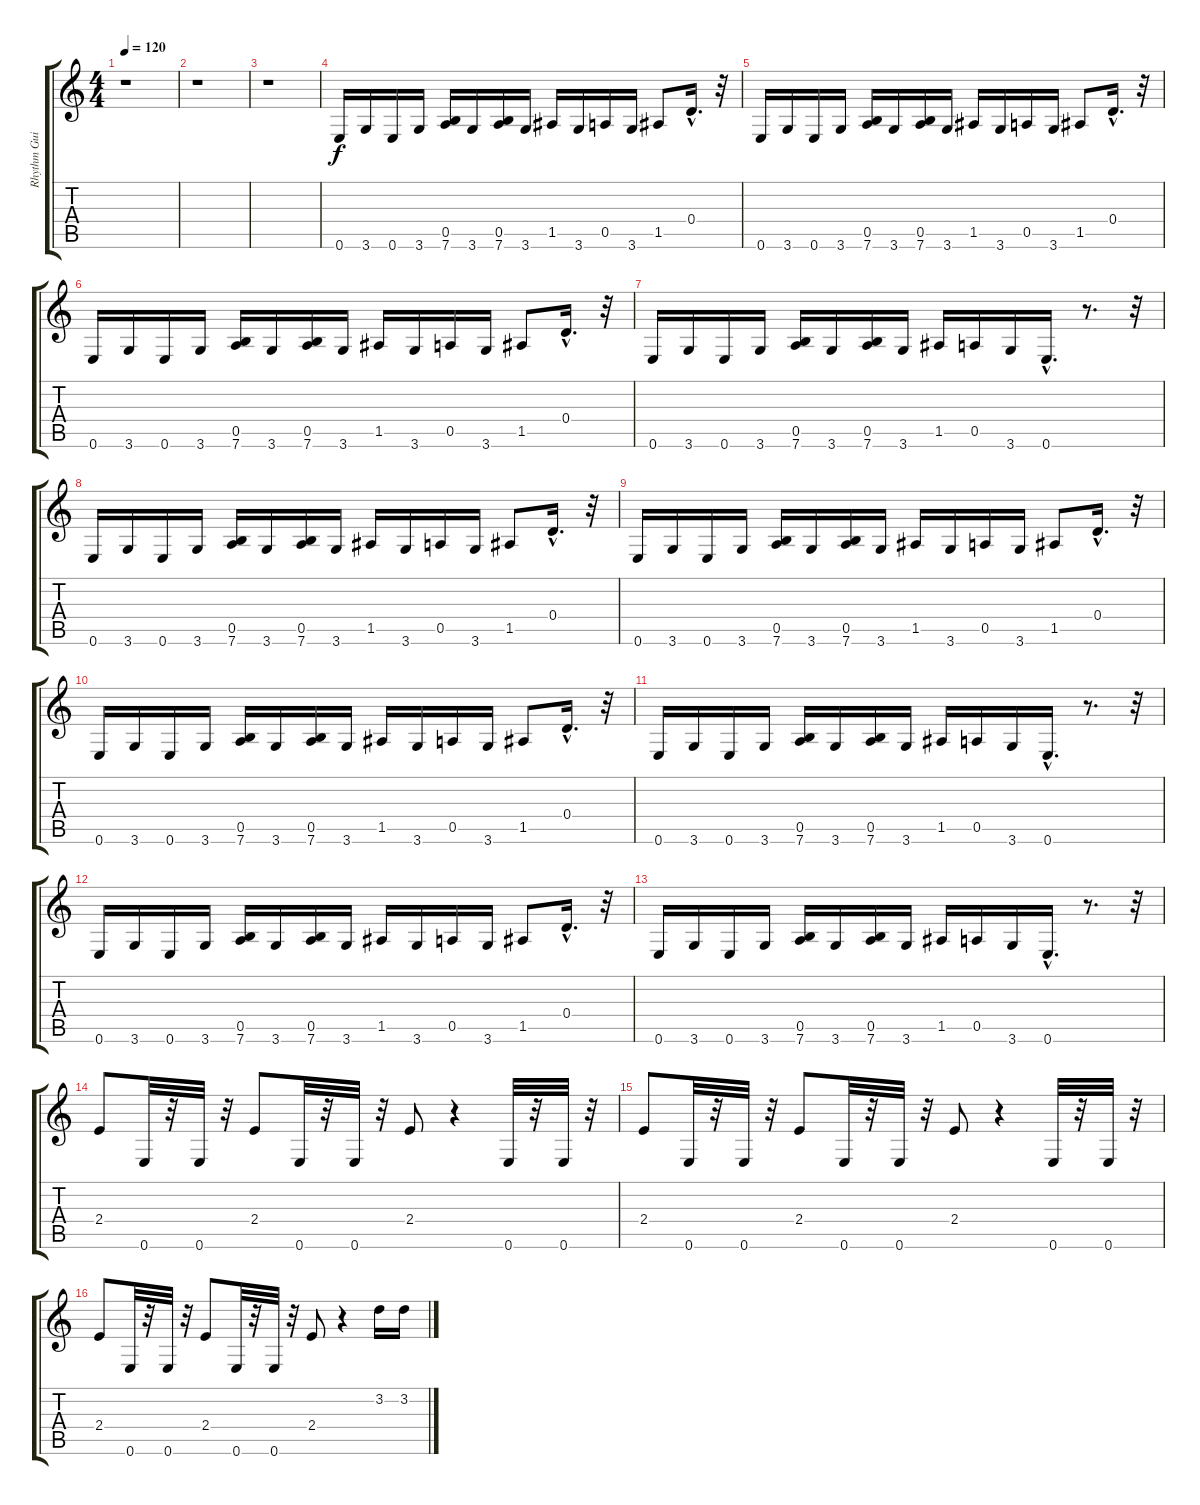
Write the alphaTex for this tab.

\track ("Rhythm Guitar" "Rhythm Gui") {instrument overdrivenguitar}
\staff {score tabs}
\tuning (E4 B3 G3 D3 A2 E2) {hide}
\ts (4 4)
\tempo 120
\clef g2
\ks c
r.1{dy f} |
r.1 |
r.1 |
0.6.16{volume 12} 3.6.16 0.6.16 3.6.16 (0.5 7.6).16 3.6.16 (0.5 7.6).16 3.6.16 1.5.16 3.6.16 0.5.16 3.6.16 1.5.8 0.4{hac}.16{d} r.32 |
0.6.16 3.6.16 0.6.16 3.6.16 (0.5 7.6).16 3.6.16 (0.5 7.6).16 3.6.16 1.5.16 3.6.16 0.5.16 3.6.16 1.5.8 0.4{hac}.16{d} r.32 |
0.6.16 3.6.16 0.6.16 3.6.16 (0.5 7.6).16 3.6.16 (0.5 7.6).16 3.6.16 1.5.16 3.6.16 0.5.16 3.6.16 1.5.8 0.4{hac}.16{d} r.32 |
0.6.16 3.6.16 0.6.16 3.6.16 (0.5 7.6).16 3.6.16 (0.5 7.6).16 3.6.16 1.5.16 0.5.16 3.6.16 0.6{hac}.16{d} r.8{d} r.32 |
0.6.16 3.6.16 0.6.16 3.6.16 (0.5 7.6).16 3.6.16 (0.5 7.6).16 3.6.16 1.5.16 3.6.16 0.5.16 3.6.16 1.5.8 0.4{hac}.16{d} r.32 |
0.6.16 3.6.16 0.6.16 3.6.16 (0.5 7.6).16 3.6.16 (0.5 7.6).16 3.6.16 1.5.16 3.6.16 0.5.16 3.6.16 1.5.8 0.4{hac}.16{d} r.32 |
0.6.16 3.6.16 0.6.16 3.6.16 (0.5 7.6).16 3.6.16 (0.5 7.6).16 3.6.16 1.5.16 3.6.16 0.5.16 3.6.16 1.5.8 0.4{hac}.16{d} r.32 |
0.6.16 3.6.16 0.6.16 3.6.16 (0.5 7.6).16 3.6.16 (0.5 7.6).16 3.6.16 1.5.16 0.5.16 3.6.16 0.6{hac}.16{d} r.8{d} r.32 |
0.6.16 3.6.16 0.6.16 3.6.16 (0.5 7.6).16 3.6.16 (0.5 7.6).16 3.6.16 1.5.16 3.6.16 0.5.16 3.6.16 1.5.8 0.4{hac}.16{d} r.32 |
0.6.16 3.6.16 0.6.16 3.6.16 (0.5 7.6).16 3.6.16 (0.5 7.6).16 3.6.16 1.5.16 0.5.16 3.6.16 0.6{hac}.16{d} r.8{d} r.32 |
2.4.8 0.6.32 r.32 0.6.32 r.32 2.4.8 0.6.32 r.32 0.6.32 r.32 2.4.8 r.4 0.6.32 r.32 0.6.32 r.32 |
2.4.8 0.6.32 r.32 0.6.32 r.32 2.4.8 0.6.32 r.32 0.6.32 r.32 2.4.8 r.4 0.6.32 r.32 0.6.32 r.32 |
2.4.8 0.6.32 r.32 0.6.32 r.32 2.4.8 0.6.32 r.32 0.6.32 r.32 2.4.8 r.4 3.2.16 3.2.16
